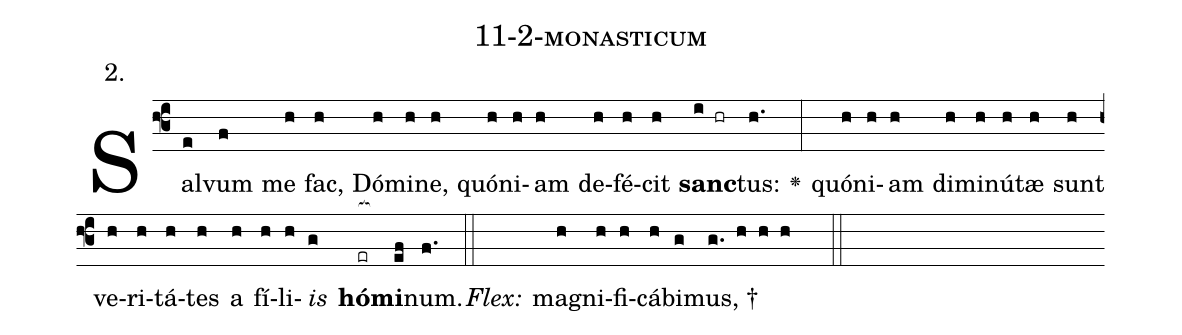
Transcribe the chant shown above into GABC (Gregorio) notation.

name: 11-2-monasticum;
annotation: 2.;
%%
(f3)Sal(e)vum(f) me(h) fac,(h) Dó(h)mi(h)ne,(h) quón(h)i(h)am(h) de(h)fé(h)cit(h) <b>sanc</b>(i hr)tus:(h.) <v>\greheightstar</v>(:) quón(h)i(h)am(h) di(h)mi(h)nú(h)tæ(h) sunt(h) ve(h)ri(h)tá(h)tes(h) a(h) fí(h)li(h)<i>is</i>(g) <b>hó</b>(er[ocb:1{])<b>mi</b>(ef[ocb:0}])num.(f.) (::)
<i>Flex:</i>()  ma(h)gni(h)fi(h)cá(h)bi(g)mus, †(g. h h h  ::)

%E(h) u(h) o(h) u(g) a(ef) e.(f.) (::)
